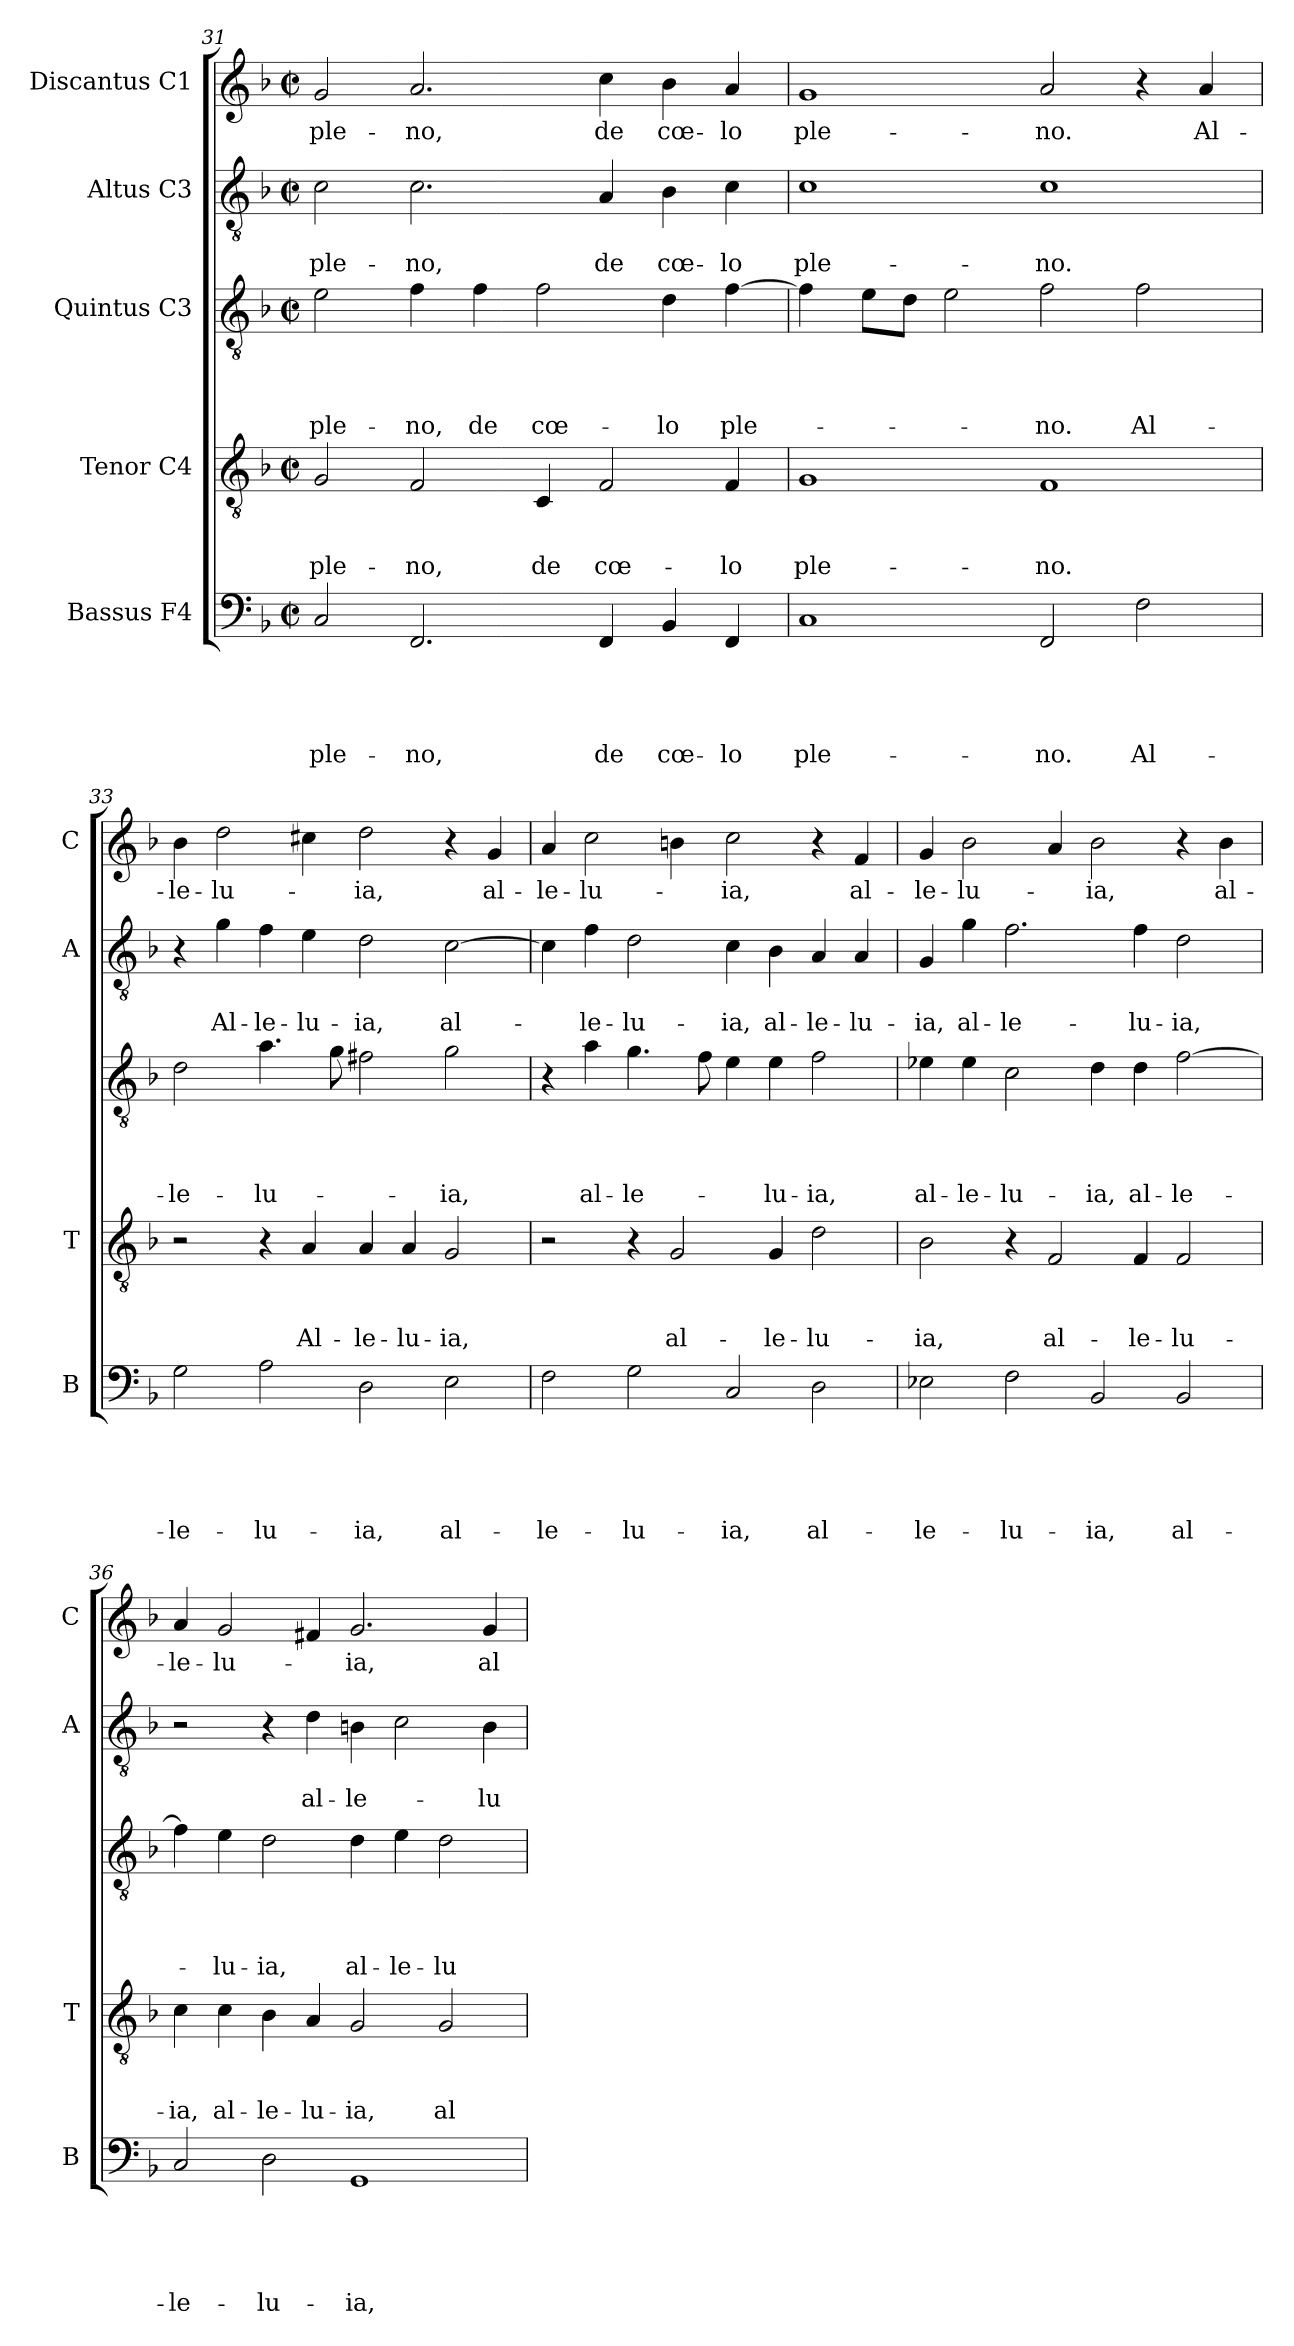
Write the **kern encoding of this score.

**kern	**text	**text	**text	**text	**text	**kern	**text	**text	**text	**kern	**text	**text	**text	**text	**kern	**text	**text	**kern	**text
*part5	*part5	*part5	*part5	*part5	*part5	*part4	*part4	*part4	*part4	*part3	*part3	*part3	*part3	*part3	*part2	*part2	*part2	*part1	*part1
*staff5	*staff5	*staff5	*staff5	*staff5	*staff5	*staff4	*staff4	*staff4	*staff4	*staff3	*staff3	*staff3	*staff3	*staff3	*staff2	*staff2	*staff2	*staff1	*staff1
*I"Bassus F4	*	*	*	*	*	*I"Tenor C4	*	*	*	*I"Quintus C3	*	*	*	*	*I"Altus C3	*	*	*I"Discantus C1	*
*I'B	*	*	*	*	*	*I'T	*	*	*	*	*	*	*	*	*I'A	*	*	*I'C	*
*clefF4	*	*	*	*	*	*clefGv2	*	*	*	*clefGv2	*	*	*	*	*clefGv2	*	*	*clefG2	*
*k[b-]	*	*	*	*	*	*k[b-]	*	*	*	*k[b-]	*	*	*	*	*k[b-]	*	*	*k[b-]	*
*F:	*	*	*	*	*	*F:	*	*	*	*F:	*	*	*	*	*F:	*	*	*F:	*
*M2/2	*	*	*	*	*	*M2/2	*	*	*	*M2/2	*	*	*	*	*M2/2	*	*	*M2/2	*
*met(c|)	*	*	*	*	*	*met(c|)	*	*	*	*met(c|)	*	*	*	*	*met(c|)	*	*	*met(c|)	*
=31	=31	=31	=31	=31	=31	=31	=31	=31	=31	=31	=31	=31	=31	=31	=31	=31	=31	=31	=31
!	!	!	!	!	!LO:LY:b	!	!	!	!LO:LY:b	!	!	!	!	!LO:LY:b	!	!	!LO:LY:b	!	!LO:LY:b
2C/	.	.	.	.	ple-	2G/	.	.	ple-	2e\	.	.	.	ple-	2c\	.	ple-	2g/	ple-
!	!	!	!	!	!LO:LY:b	!	!	!	!LO:LY:b	!	!	!	!	!LO:LY:b	!	!	!LO:LY:b	!	!LO:LY:b
2.FF/	.	.	.	.	-no,	2F/	.	.	-no,	4f\	.	.	.	-no,	2.c\	.	-no,	2.a/	-no,
!	!	!	!	!	!	!	!	!	!	!	!	!	!	!LO:LY:b	!	!	!	!	!
.	.	.	.	.	.	.	.	.	.	4f\	.	.	.	de	.	.	.	.	.
!	!	!	!	!	!	!	!	!	!LO:LY:b	!	!	!	!	!LO:LY:b	!	!	!	!	!
.	.	.	.	.	.	4C/	.	.	de	2f\	.	.	.	cœ-	.	.	.	.	.
!	!	!	!	!	!LO:LY:b	!	!	!	!LO:LY:b	!	!	!	!	!	!	!	!LO:LY:b	!	!LO:LY:b
4FF/	.	.	.	.	de	2F/	.	.	cœ-	.	.	.	.	.	4A/	.	de	4cc\	de
!	!	!	!	!	!LO:LY:b	!	!	!	!	!	!	!	!	!LO:LY:b	!	!	!LO:LY:b	!	!LO:LY:b
4BB-/	.	.	.	.	cœ-	.	.	.	.	4d\	.	.	.	-lo	4B-\	.	cœ-	4b-\	cœ-
!	!	!	!	!	!LO:LY:b	!	!	!	!LO:LY:b	!	!	!	!	!LO:LY:b	!	!	!LO:LY:b	!	!LO:LY:b
4FF/	.	.	.	.	-lo	4F/	.	.	-lo	[4f\	.	.	.	ple-	4c\	.	-lo	4a/	-lo
!!LO:LB:g=z
=32	=32	=32	=32	=32	=32	=32	=32	=32	=32	=32	=32	=32	=32	=32	=32	=32	=32	=32	=32
!	!	!	!	!	!LO:LY:b	!	!	!	!LO:LY:b	!	!	!	!	!	!	!	!LO:LY:b	!	!LO:LY:b
1C	.	.	.	.	ple-	1G	.	.	ple-	4f\]	.	.	.	.	1c	.	ple-	1g	ple-
.	.	.	.	.	.	.	.	.	.	8e\L	.	.	.	.	.	.	.	.	.
.	.	.	.	.	.	.	.	.	.	8d\J	.	.	.	.	.	.	.	.	.
.	.	.	.	.	.	.	.	.	.	2e\	.	.	.	.	.	.	.	.	.
!	!	!	!	!	!LO:LY:b	!	!	!	!LO:LY:b	!	!	!	!	!LO:LY:b	!	!	!LO:LY:b	!	!LO:LY:b
2FF/	.	.	.	.	-no.	1F	.	.	-no.	2f\	.	.	.	-no.	1c	.	-no.	2a/	-no.
!	!	!	!	!	!LO:LY:b	!	!	!	!	!	!	!	!	!LO:LY:b	!	!	!	!	!
2F\	.	.	.	.	Al-	.	.	.	.	2f\	.	.	.	Al-	.	.	.	4r	.
!	!	!	!	!	!	!	!	!	!	!	!	!	!	!	!	!	!	!	!LO:LY:b
.	.	.	.	.	.	.	.	.	.	.	.	.	.	.	.	.	.	4a/	Al-
=33	=33	=33	=33	=33	=33	=33	=33	=33	=33	=33	=33	=33	=33	=33	=33	=33	=33	=33	=33
!	!	!	!	!	!LO:LY:b	!	!	!	!	!	!	!	!	!LO:LY:b	!	!	!	!	!LO:LY:b
2G\	.	.	.	.	-le-	2r	.	.	.	2d\	.	.	.	-le-	4r	.	.	4b-\	-le-
!	!	!	!	!	!	!	!	!	!	!	!	!	!	!	!	!	!LO:LY:b	!	!LO:LY:b
.	.	.	.	.	.	.	.	.	.	.	.	.	.	.	4g\	.	Al-	2dd\	-lu-
!	!	!	!	!	!LO:LY:b	!	!	!	!	!	!	!	!	!LO:LY:b	!	!	!LO:LY:b	!	!
2A\	.	.	.	.	-lu-	4r	.	.	.	4.a\	.	.	.	-lu-	4f\	.	-le-	.	.
!	!	!	!	!	!	!	!	!	!LO:LY:b	!	!	!	!	!	!	!	!LO:LY:b	!	!
.	.	.	.	.	.	4A/	.	.	Al-	.	.	.	.	.	4e\	.	-lu-	4cc#X\	.
.	.	.	.	.	.	.	.	.	.	8g\	.	.	.	.	.	.	.	.	.
!	!	!	!	!	!LO:LY:b	!	!	!	!LO:LY:b	!	!	!	!	!	!	!	!LO:LY:b	!	!LO:LY:b
2D\	.	.	.	.	-ia,	4A/	.	.	-le-	2f#X\	.	.	.	.	2d\	.	-ia,	2dd\	-ia,
!	!	!	!	!	!	!	!	!	!LO:LY:b	!	!	!	!	!	!	!	!	!	!
.	.	.	.	.	.	4A/	.	.	-lu-	.	.	.	.	.	.	.	.	.	.
!	!	!	!	!	!LO:LY:b	!	!	!	!LO:LY:b	!	!	!	!	!LO:LY:b	!	!	!LO:LY:b	!	!
2E\	.	.	.	.	al-	2G/	.	.	-ia,	2g\	.	.	.	-ia,	[2c\	.	al-	4r	.
!	!	!	!	!	!	!	!	!	!	!	!	!	!	!	!	!	!	!	!LO:LY:b
.	.	.	.	.	.	.	.	.	.	.	.	.	.	.	.	.	.	4g/	al-
=34	=34	=34	=34	=34	=34	=34	=34	=34	=34	=34	=34	=34	=34	=34	=34	=34	=34	=34	=34
!	!	!	!	!	!LO:LY:b	!	!	!	!	!	!	!	!	!	!	!	!	!	!LO:LY:b
2F\	.	.	.	.	-le-	2r	.	.	.	4r	.	.	.	.	4c\]	.	.	4a/	-le-
!	!	!	!	!	!	!	!	!	!	!	!	!	!	!LO:LY:b	!	!	!LO:LY:b	!	!LO:LY:b
.	.	.	.	.	.	.	.	.	.	4a\	.	.	.	al-	4f\	.	-le-	2cc\	-lu-
!	!	!	!	!	!LO:LY:b	!	!	!	!	!	!	!	!	!LO:LY:b	!	!	!LO:LY:b	!	!
2G\	.	.	.	.	-lu-	4r	.	.	.	4.g\	.	.	.	-le-	2d\	.	-lu-	.	.
!	!	!	!	!	!	!	!	!	!LO:LY:b	!	!	!	!	!	!	!	!	!	!
.	.	.	.	.	.	2G/	.	.	al-	.	.	.	.	.	.	.	.	4bn\	.
.	.	.	.	.	.	.	.	.	.	8f\	.	.	.	.	.	.	.	.	.
!	!	!	!	!	!LO:LY:b	!	!	!	!	!	!	!	!	!	!	!	!LO:LY:b	!	!LO:LY:b
2C/	.	.	.	.	-ia,	.	.	.	.	4e\	.	.	.	.	4c\	.	-ia,	2cc\	-ia,
!	!	!	!	!	!	!	!	!	!LO:LY:b	!	!	!	!	!LO:LY:b	!	!	!LO:LY:b	!	!
.	.	.	.	.	.	4G/	.	.	-le-	4e\	.	.	.	-lu-	4B-\	.	al-	.	.
!	!	!	!	!	!LO:LY:b	!	!	!	!LO:LY:b	!	!	!	!	!LO:LY:b	!	!	!LO:LY:b	!	!
2D\	.	.	.	.	al-	2d\	.	.	-lu-	2f\	.	.	.	-ia,	4A/	.	-le-	4r	.
!	!	!	!	!	!	!	!	!	!	!	!	!	!	!	!	!	!LO:LY:b	!	!LO:LY:b
.	.	.	.	.	.	.	.	.	.	.	.	.	.	.	4A/	.	-lu-	4f/	al-
=35	=35	=35	=35	=35	=35	=35	=35	=35	=35	=35	=35	=35	=35	=35	=35	=35	=35	=35	=35
!	!	!	!	!	!LO:LY:b	!	!	!	!LO:LY:b	!	!	!	!	!LO:LY:b	!	!	!LO:LY:b	!	!LO:LY:b
2E-X\	.	.	.	.	-le-	2B-\	.	.	-ia,	4e-X\	.	.	.	al-	4G/	.	-ia,	4g/	-le-
!	!	!	!	!	!	!	!	!	!	!	!	!	!	!LO:LY:b	!	!	!LO:LY:b	!	!LO:LY:b
.	.	.	.	.	.	.	.	.	.	4e-\	.	.	.	-le-	4g\	.	al-	2b-\	-lu-
!	!	!	!	!	!LO:LY:b	!	!	!	!	!	!	!	!	!LO:LY:b	!	!	!LO:LY:b	!	!
2F\	.	.	.	.	-lu-	4r	.	.	.	2c\	.	.	.	-lu-	2.f\	.	-le-	.	.
!	!	!	!	!	!	!	!	!	!LO:LY:b	!	!	!	!	!	!	!	!	!	!
.	.	.	.	.	.	2F/	.	.	al-	.	.	.	.	.	.	.	.	4a/	.
!	!	!	!	!	!LO:LY:b	!	!	!	!	!	!	!	!	!LO:LY:b	!	!	!	!	!LO:LY:b
2BB-/	.	.	.	.	-ia,	.	.	.	.	4d\	.	.	.	-ia,	.	.	.	2b-\	-ia,
!	!	!	!	!	!	!	!	!	!LO:LY:b	!	!	!	!	!LO:LY:b	!	!	!LO:LY:b	!	!
.	.	.	.	.	.	4F/	.	.	-le-	4d\	.	.	.	al-	4f\	.	-lu-	.	.
!	!	!	!	!	!LO:LY:b	!	!	!	!LO:LY:b	!	!	!	!	!LO:LY:b	!	!	!LO:LY:b	!	!
2BB-/	.	.	.	.	al-	2F/	.	.	-lu-	[2f\	.	.	.	-le-	2d\	.	-ia,	4r	.
!	!	!	!	!	!	!	!	!	!	!	!	!	!	!	!	!	!	!	!LO:LY:b
.	.	.	.	.	.	.	.	.	.	.	.	.	.	.	.	.	.	4b-\	al-
!!LO:PB:g=z
=36	=36	=36	=36	=36	=36	=36	=36	=36	=36	=36	=36	=36	=36	=36	=36	=36	=36	=36	=36
!	!	!	!	!	!LO:LY:b	!	!	!	!LO:LY:b	!	!	!	!	!	!	!	!	!	!LO:LY:b
2C/	.	.	.	.	-le-	4c\	.	.	-ia,	4f\]	.	.	.	.	2r	.	.	4a/	-le-
!	!	!	!	!	!	!	!	!	!LO:LY:b	!	!	!	!	!LO:LY:b	!	!	!	!	!LO:LY:b
.	.	.	.	.	.	4c\	.	.	al-	4e\	.	.	.	-lu-	.	.	.	2g/	-lu-
!	!	!	!	!	!LO:LY:b	!	!	!	!LO:LY:b	!	!	!	!	!LO:LY:b	!	!	!	!	!
2D\	.	.	.	.	-lu-	4B-\	.	.	-le-	2d\	.	.	.	-ia,	4r	.	.	.	.
!	!	!	!	!	!	!	!	!	!LO:LY:b	!	!	!	!	!	!	!	!LO:LY:b	!	!
.	.	.	.	.	.	4A/	.	.	-lu-	.	.	.	.	.	4d\	.	al-	4f#X/	.
!	!	!	!	!	!LO:LY:b	!	!	!	!LO:LY:b	!	!	!	!	!LO:LY:b	!	!	!LO:LY:b	!	!LO:LY:b
1GG	.	.	.	.	-ia,	2G/	.	.	-ia,	4d\	.	.	.	al-	4Bn\	.	-le-	2.g/	-ia,
!	!	!	!	!	!	!	!	!	!	!	!	!	!	!LO:LY:b	!	!	!	!	!
.	.	.	.	.	.	.	.	.	.	4e\	.	.	.	-le-	2c\	.	.	.	.
!	!	!	!	!	!	!	!	!	!LO:LY:b	!	!	!	!	!LO:LY:b	!	!	!	!	!
.	.	.	.	.	.	2G/	.	.	al-	2d\	.	.	.	-lu-	.	.	.	.	.
!	!	!	!	!	!	!	!	!	!	!	!	!	!	!	!	!	!LO:LY:b	!	!LO:LY:b
.	.	.	.	.	.	.	.	.	.	.	.	.	.	.	4B\	.	-lu-	4g/	al-
=	=	=	=	=	=	=	=	=	=	=	=	=	=	=	=	=	=	=	=
*-	*-	*-	*-	*-	*-	*-	*-	*-	*-	*-	*-	*-	*-	*-	*-	*-	*-	*-	*-
